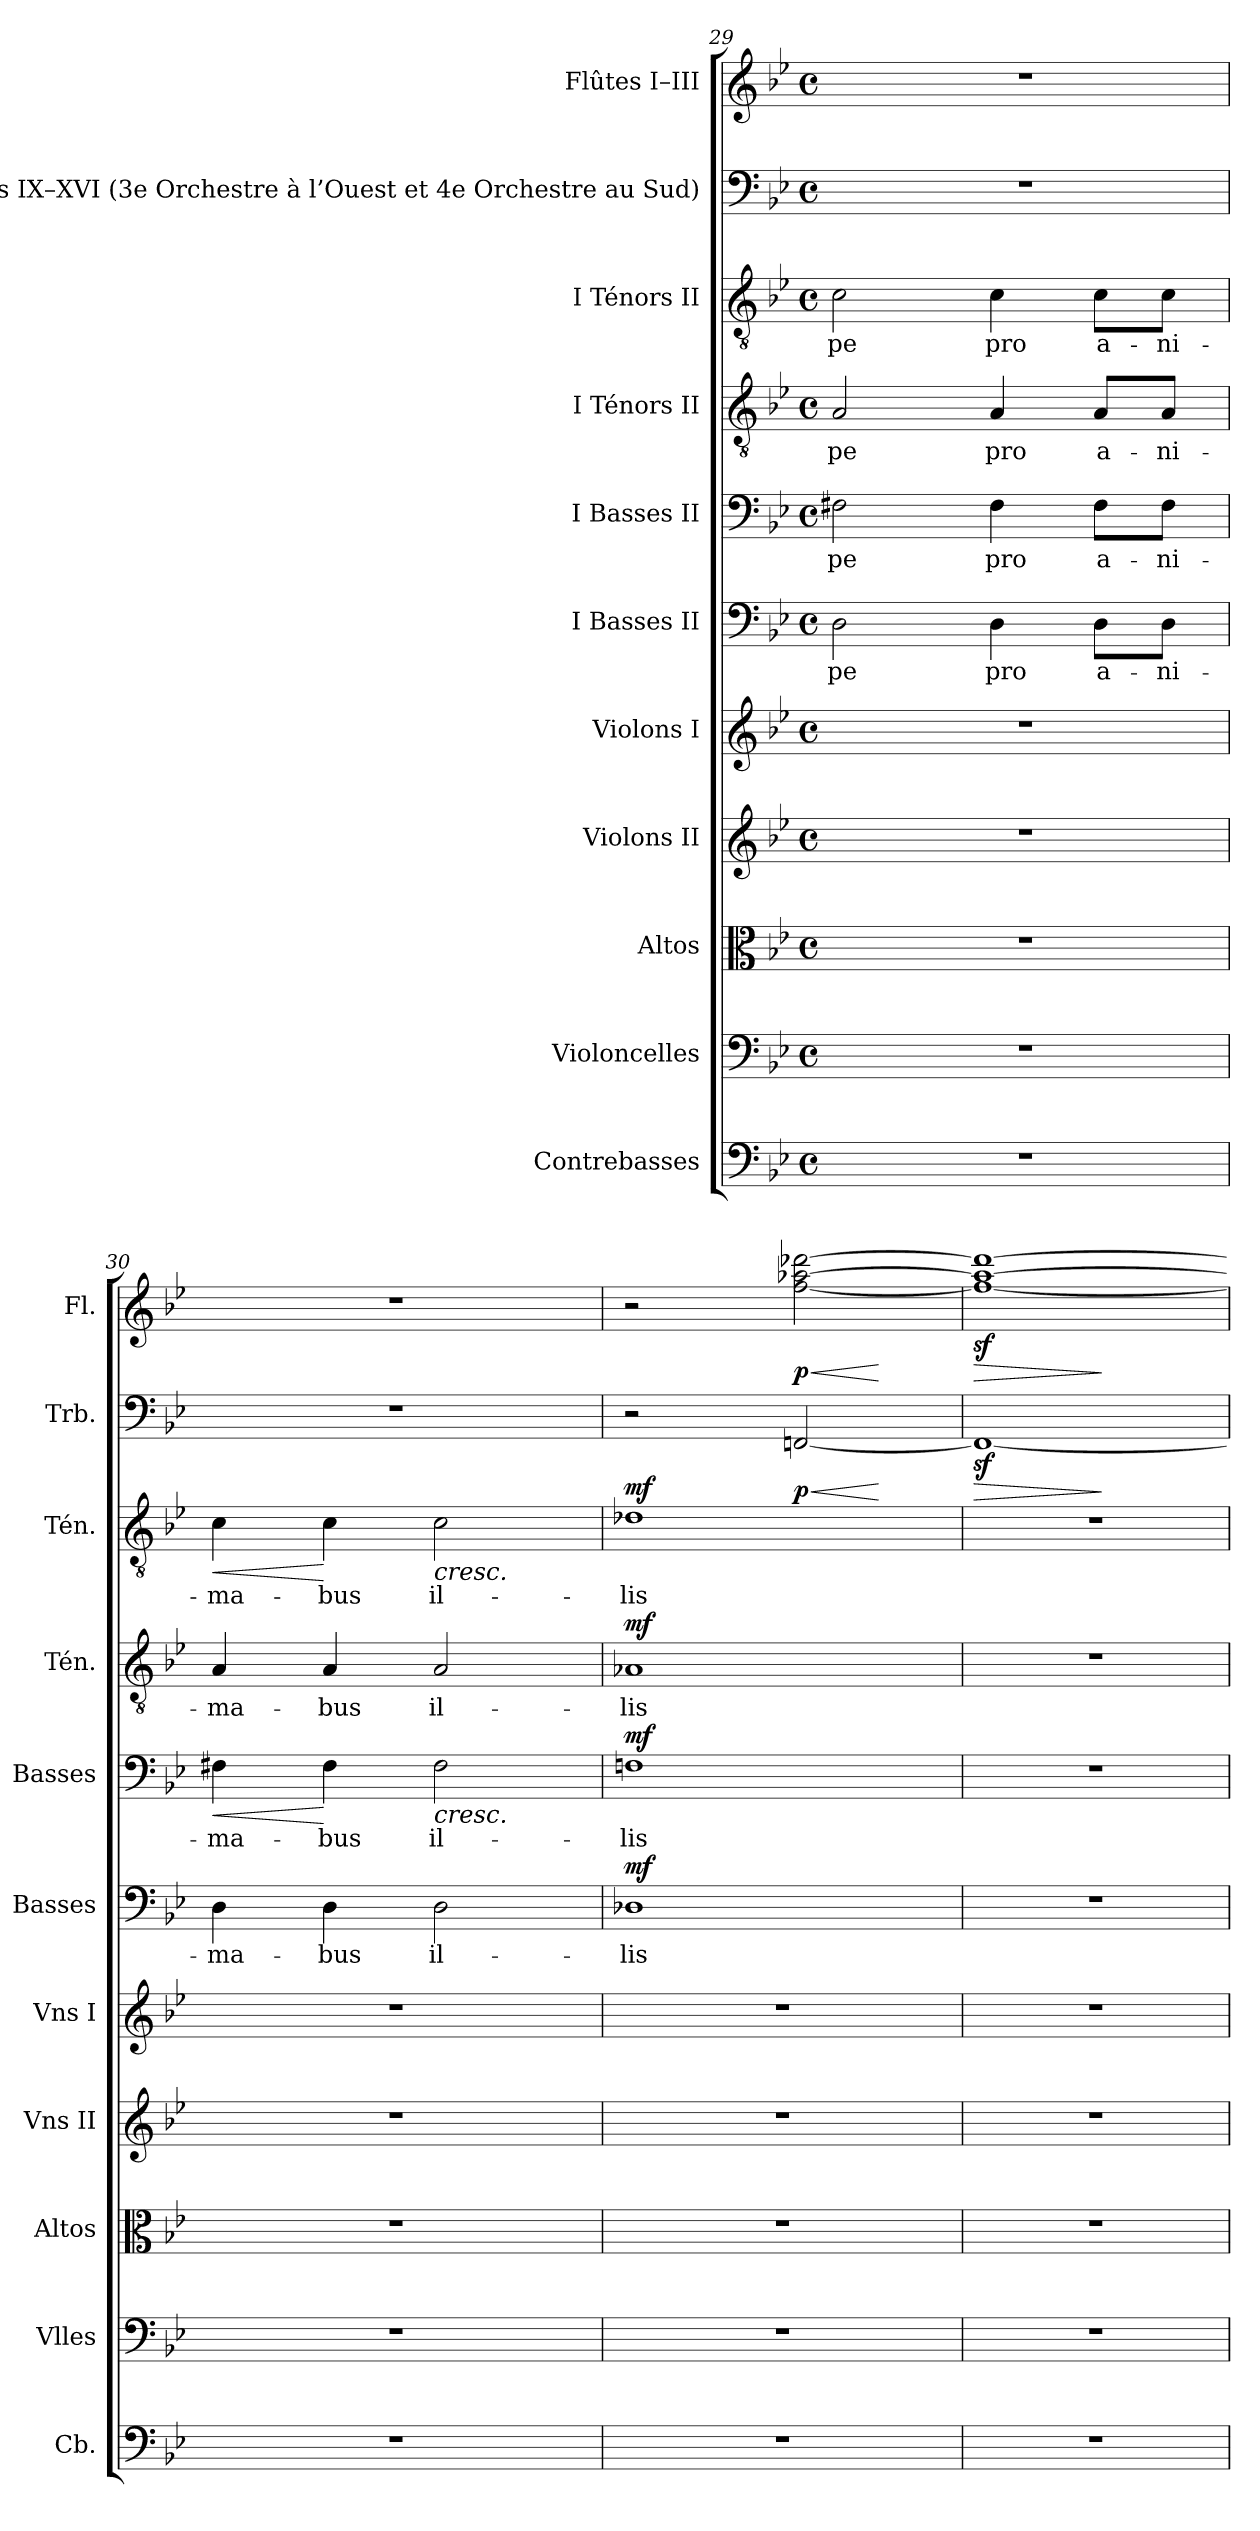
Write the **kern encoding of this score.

**kern	**kern	**kern	**kern	**kern	**kern	**text	**dynam	**kern	**text	**dynam	**kern	**text	**dynam	**kern	**text	**dynam	**kern	**dynam	**kern	**dynam
*part11	*part10	*part9	*part8	*part7	*part6	*part6	*part6	*part5	*part5	*part5	*part4	*part4	*part4	*part3	*part3	*part3	*part2	*part2	*part1	*part1
*staff11	*staff10	*staff9	*staff8	*staff7	*staff6	*staff6	*staff6	*staff5	*staff5	*staff5	*staff4	*staff4	*staff4	*staff3	*staff3	*staff3	*staff2	*staff2	*staff1	*staff1
*I"Contrebasses	*I"Violoncelles	*I"Altos	*I"Violons II	*I"Violons I	*I"I   Basses                  II	*	*	*I"I   Basses                  II	*	*	*I"I   Ténors                  II	*	*	*I"I   Ténors                  II	*	*	*I"Trombones IX–XVI (3e Orchestre à l’Ouest et  4e Orchestre au Sud)	*	*I"Flûtes I–III	*
*I'Cb.	*I'Vlles	*I'Altos	*I'Vns II	*I'Vns I	*I'Basses	*	*	*I'Basses	*	*	*I'Tén.	*	*	*I'Tén.	*	*	*I'Trb.	*	*I'Fl.	*
!!LO:PB:g=z
*clefF4	*clefF4	*clefC3	*clefG2	*clefG2	*clefF4	*	*	*clefF4	*	*	*clefGv2	*	*	*clefGv2	*	*	*clefF4	*	*clefG2	*
*ITrd7c12	*	*	*	*	*	*	*	*	*	*	*ITrd7c12	*	*	*ITrd7c12	*	*	*	*	*	*
*k[b-e-]	*k[b-e-]	*k[b-e-]	*k[b-e-]	*k[b-e-]	*k[b-e-]	*	*	*k[b-e-]	*	*	*k[b-e-]	*	*	*k[b-e-]	*	*	*k[b-e-]	*	*k[b-e-]	*
*B-:	*B-:	*B-:	*B-:	*B-:	*B-:	*	*	*B-:	*	*	*B-:	*	*	*B-:	*	*	*B-:	*	*B-:	*
*M4/4	*M4/4	*M4/4	*M4/4	*M4/4	*M4/4	*	*	*M4/4	*	*	*M4/4	*	*	*M4/4	*	*	*M4/4	*	*M4/4	*
*met(c)	*met(c)	*met(c)	*met(c)	*met(c)	*met(c)	*	*	*met(c)	*	*	*met(c)	*	*	*met(c)	*	*	*met(c)	*	*met(c)	*
=29	=29	=29	=29	=29	=29	=29	=29	=29	=29	=29	=29	=29	=29	=29	=29	=29	=29	=29	=29	=29
!	!	!	!	!	!	!LO:LY:b:color=#000000	!	!	!	!	!	!	!	!	!	!	!	!	!	!
!	!	!	!	!	!	!	!	!	!LO:LY:b:color=#000000	!	!	!	!	!	!	!	!	!	!	!
!	!	!	!	!	!	!	!	!	!	!	!	!LO:LY:b:color=#000000	!	!	!	!	!	!	!	!
!	!	!	!	!	!	!	!	!	!	!	!	!	!	!	!LO:LY:b:color=#000000	!	!	!	!	!
1r	1r	1r	1r	1r	2Di\	-pe	.	2F#Xi\	-pe	.	2AAi/	-pe	.	2Ci\	-pe	.	1r	.	1r	.
!	!	!	!	!	!	!LO:LY:b:color=#000000	!	!	!	!	!	!	!	!	!	!	!	!	!	!
!	!	!	!	!	!	!	!	!	!LO:LY:b:color=#000000	!	!	!	!	!	!	!	!	!	!	!
!	!	!	!	!	!	!	!	!	!	!	!	!LO:LY:b:color=#000000	!	!	!	!	!	!	!	!
!	!	!	!	!	!	!	!	!	!	!	!	!	!	!	!LO:LY:b:color=#000000	!	!	!	!	!
.	.	.	.	.	4Di\	pro	.	4F#i\	pro	.	4AAi/	pro	.	4Ci\	pro	.	.	.	.	.
!	!	!	!	!	!	!LO:LY:b:color=#000000	!	!	!	!	!	!	!	!	!	!	!	!	!	!
!	!	!	!	!	!	!	!	!	!LO:LY:b:color=#000000	!	!	!	!	!	!	!	!	!	!	!
!	!	!	!	!	!	!	!	!	!	!	!	!LO:LY:b:color=#000000	!	!	!	!	!	!	!	!
!	!	!	!	!	!	!	!	!	!	!	!	!	!	!	!LO:LY:b:color=#000000	!	!	!	!	!
.	.	.	.	.	8Di\L	a-	.	8F#i\L	a-	.	8AAi/L	a-	.	8Ci\L	a-	.	.	.	.	.
!	!	!	!	!	!	!LO:LY:b:color=#000000	!	!	!	!	!	!	!	!	!	!	!	!	!	!
!	!	!	!	!	!	!	!	!	!LO:LY:b:color=#000000	!	!	!	!	!	!	!	!	!	!	!
!	!	!	!	!	!	!	!	!	!	!	!	!LO:LY:b:color=#000000	!	!	!	!	!	!	!	!
!	!	!	!	!	!	!	!	!	!	!	!	!	!	!	!LO:LY:b:color=#000000	!	!	!	!	!
.	.	.	.	.	8Di\J	-ni-	.	8F#i\J	-ni-	.	8AAi/J	-ni-	.	8Ci\J	-ni-	.	.	.	.	.
=30	=30	=30	=30	=30	=30	=30	=30	=30	=30	=30	=30	=30	=30	=30	=30	=30	=30	=30	=30	=30
!	!	!	!	!	!	!LO:LY:b:color=#000000	!	!	!	!	!	!	!	!	!	!	!	!	!	!
!	!	!	!	!	!	!	!	!	!LO:LY:b:color=#000000	!LO:HP:b	!	!	!	!	!	!	!	!	!	!
!	!	!	!	!	!	!	!	!	!	!	!	!LO:LY:b:color=#000000	!	!	!	!	!	!	!	!
!	!	!	!	!	!	!	!	!	!	!	!	!	!	!	!LO:LY:b:color=#000000	!LO:HP:b	!	!	!	!
1r	1r	1r	1r	1r	4Di\	-ma-	.	4F#Xi\	-ma-	<	4AAi/	-ma-	.	4Ci\	-ma-	<	1r	.	1r	.
!	!	!	!	!	!	!LO:LY:b:color=#000000	!	!	!	!	!	!	!	!	!	!	!	!	!	!
!	!	!	!	!	!	!	!	!	!LO:LY:b:color=#000000	!	!	!	!	!	!	!	!	!	!	!
!	!	!	!	!	!	!	!	!	!	!	!	!LO:LY:b:color=#000000	!	!	!	!	!	!	!	!
!	!	!	!	!	!	!	!	!	!	!	!	!	!	!	!LO:LY:b:color=#000000	!	!	!	!	!
.	.	.	.	.	4Di\	-bus	.	4F#i\	-bus	[	4AAi/	-bus	.	4Ci\	-bus	[	.	.	.	.
!	!	!	!	!	!	!LO:LY:b:color=#000000	!	!	!	!	!	!	!	!	!	!	!	!	!	!
!	!	!	!	!	!	!	!	!	!LO:LY:b:color=#000000	!LO:HP:n=1:b	!	!	!	!	!	!	!	!	!	!
!	!	!	!	!	!	!	!	!	!	!	!	!LO:LY:b:color=#000000	!	!	!	!	!	!	!	!
!	!	!	!	!	!	!	!	!	!	!	!	!	!	!	!LO:LY:b:color=#000000	!LO:HP:n=1:b	!	!	!	!
.	.	.	.	.	2Di\	il-	.	2F#i\	il-	[ <	2AAi/	il-	.	2Ci\	il-	[ <	.	.	.	.
=31	=31	=31	=31	=31	=31	=31	=31	=31	=31	=31	=31	=31	=31	=31	=31	=31	=31	=31	=31	=31
!	!	!	!	!	!	!LO:LY:b:color=#000000	!	!	!	!	!	!	!	!	!	!	!	!	!	!
!	!	!	!	!	!	!	!	!	!LO:LY:b:color=#000000	!	!	!	!	!	!	!	!	!	!	!
!	!	!	!	!	!	!	!	!	!	!	!	!LO:LY:b:color=#000000	!	!	!	!	!	!	!	!
!	!	!	!	!	!	!	!	!	!	!	!	!	!	!	!LO:LY:b:color=#000000	!	!	!	!	!
1r	1r	1r	1r	1r	1D-Xi	-lis	mf	1Fni	-lis	mf	1AA-Xi	-lis	mf	1D-Xi	-lis	mf	2r	.	2r	.
!	!	!	!	!	!	!	!	!	!	!	!	!	!	!	!	!	!	!LO:HP:b	!	!LO:HP:b
.	.	.	.	.	.	.	.	.	.	.	.	.	.	.	.	.	[<2FFni/	< p	[<2ffi\ [>2aa-Xi [>2ddd-Xi	< p
.	.	.	.	.	.	.	.	.	.	.	.	.	.	.	.	.	.	[	.	[
=32	=32	=32	=32	=32	=32	=32	=32	=32	=32	=32	=32	=32	=32	=32	=32	=32	=32	=32	=32	=32
!	!	!	!	!	!	!	!	!	!	!	!	!	!	!	!	!	!	!LO:HP:b	!	!LO:HP:b
1r	1r	1r	1r	1r	1r	.	.	1r	.	.	1r	.	.	1r	.	.	1FFzi_<	>	1ffi_<z 1aa-i_>z 1ddd-i_>z	>
.	.	.	.	.	.	.	.	.	.	.	.	.	.	.	.	.	.	]	.	]
=	=	=	=	=	=	=	=	=	=	=	=	=	=	=	=	=	=	=	=	=
*-	*-	*-	*-	*-	*-	*-	*-	*-	*-	*-	*-	*-	*-	*-	*-	*-	*-	*-	*-	*-
